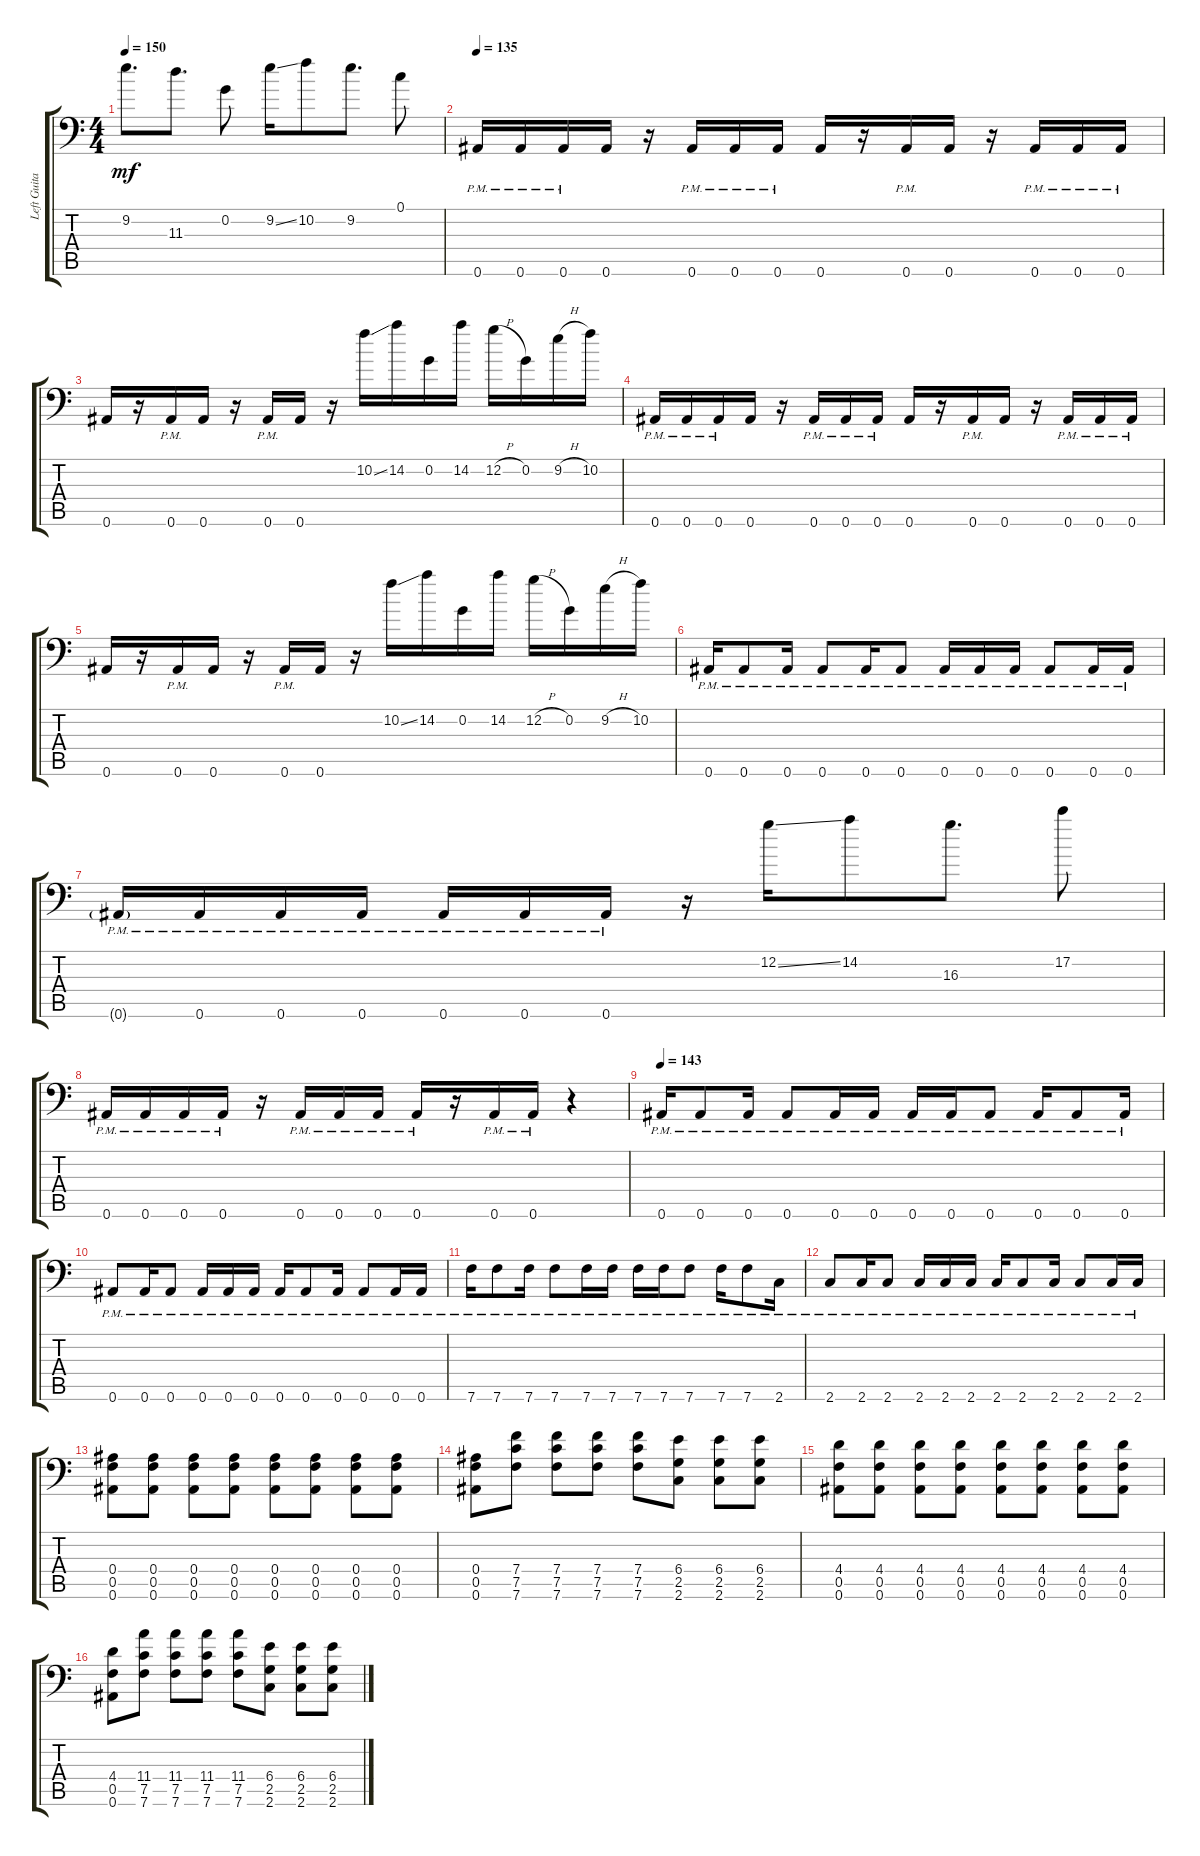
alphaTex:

\track ("Left Guitar" "Left Guita") {instrument distortionguitar}
\staff {score tabs}
\tuning (C4 G3 Eb3 Bb2 F2 Bb1) {hide}
\ts (4 4)
\tempo 150
\clef f4
\ks c
9.2.8{d dy mf} 11.3.8{d} 0.2.8 9.2{ss}.16 10.2.8 9.2.8{d} 0.1.8 |
\tempo 135
0.6{pm}.16 0.6{pm}.16 0.6{pm}.16 0.6.16 r.16 0.6{pm}.16 0.6{pm}.16 0.6{pm}.16 0.6.16 r.16 0.6{pm}.16 0.6.16 r.16 0.6{pm}.16 0.6{pm}.16 0.6{pm}.16 |
0.6.16 r.16 0.6{pm}.16 0.6.16 r.16 0.6{pm}.16 0.6.16 r.16 10.2{ss}.16 14.2.16 0.2.16 14.2.16 12.2{h}.16 0.2.16 9.2{h}.16 10.2.16 |
0.6{pm}.16 0.6{pm}.16 0.6{pm}.16 0.6.16 r.16 0.6{pm}.16 0.6{pm}.16 0.6{pm}.16 0.6.16 r.16 0.6{pm}.16 0.6.16 r.16 0.6{pm}.16 0.6{pm}.16 0.6{pm}.16 |
0.6.16 r.16 0.6{pm}.16 0.6.16 r.16 0.6{pm}.16 0.6.16 r.16 10.2{ss}.16 14.2.16 0.2.16 14.2.16 12.2{h}.16 0.2.16 9.2{h}.16 10.2.16 |
0.6{pm}.16 0.6{pm}.8 0.6{pm}.16 0.6{pm}.8 0.6{pm}.16 0.6{pm}.8 0.6{pm}.16 0.6{pm}.16 0.6{pm}.16 0.6{pm}.8 0.6{pm}.16 0.6{pm}.16 |
0.6{g pm}.16 0.6{pm}.16 0.6{pm}.16 0.6{pm}.16 0.6{pm}.16 0.6{pm}.16 0.6{pm}.16 r.16 12.2{ss}.16 14.2.8 16.3.8{d} 17.2.8 |
0.6{pm}.16 0.6{pm}.16 0.6{pm}.16 0.6{pm}.16 r.16 0.6{pm}.16 0.6{pm}.16 0.6{pm}.16 0.6{pm}.16 r.16 0.6{pm}.16 0.6{pm}.16 r.4 |
\tempo 143
0.6{pm}.16 0.6{pm}.8 0.6{pm}.16 0.6{pm}.8 0.6{pm}.16 0.6{pm}.16 0.6{pm}.16 0.6{pm}.16 0.6{pm}.8 0.6{pm}.16 0.6{pm}.8 0.6{pm}.16 |
0.6{pm}.8 0.6{pm}.16 0.6{pm}.8 0.6{pm}.16 0.6{pm}.16 0.6{pm}.16 0.6{pm}.16 0.6{pm}.8 0.6{pm}.16 0.6{pm}.8 0.6{pm}.16 0.6{pm}.16 |
7.6{pm}.16 7.6{pm}.8 7.6{pm}.16 7.6{pm}.8 7.6{pm}.16 7.6{pm}.16 7.6{pm}.16 7.6{pm}.16 7.6{pm}.8 7.6{pm}.16 7.6{pm}.8 2.6{pm}.16 |
2.6{pm}.8 2.6{pm}.16 2.6{pm}.8 2.6{pm}.16 2.6{pm}.16 2.6{pm}.16 2.6{pm}.16 2.6{pm}.8 2.6{pm}.16 2.6{pm}.8 2.6{pm}.16 2.6{pm}.16 |
(0.4 0.5 0.6).8 (0.4 0.5 0.6).8 (0.4 0.5 0.6).8 (0.4 0.5 0.6).8 (0.4 0.5 0.6).8 (0.4 0.5 0.6).8 (0.4 0.5 0.6).8 (0.4 0.5 0.6).8 |
(0.4 0.5 0.6).8 (7.4 7.5 7.6).8 (7.4 7.5 7.6).8 (7.4 7.5 7.6).8 (7.4 7.5 7.6).8 (6.4 2.5 2.6).8 (6.4 2.5 2.6).8 (6.4 2.5 2.6).8 |
(4.4 0.5 0.6).8 (4.4 0.5 0.6).8 (4.4 0.5 0.6).8 (4.4 0.5 0.6).8 (4.4 0.5 0.6).8 (4.4 0.5 0.6).8 (4.4 0.5 0.6).8 (4.4 0.5 0.6).8 |
(4.4 0.5 0.6).8 (11.4 7.5 7.6).8 (11.4 7.5 7.6).8 (11.4 7.5 7.6).8 (11.4 7.5 7.6).8 (6.4 2.5 2.6).8 (6.4 2.5 2.6).8 (6.4 2.5 2.6).8
